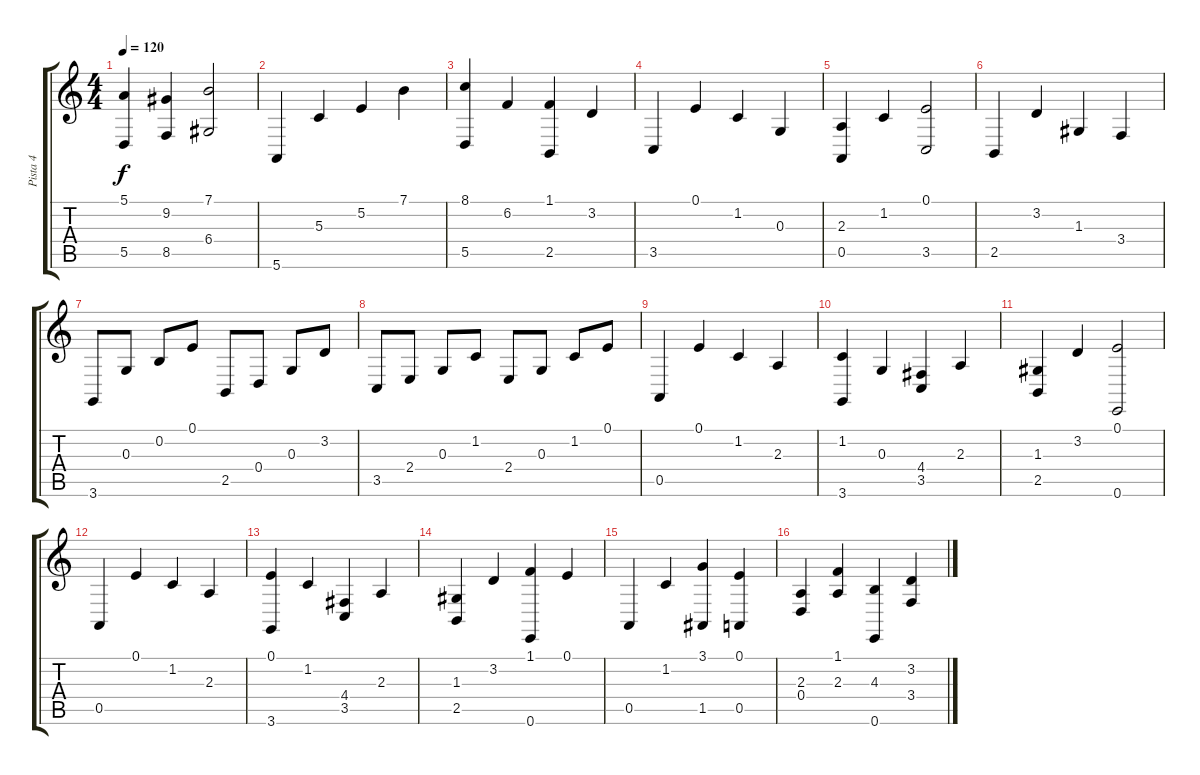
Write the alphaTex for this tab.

\track ("Pista 4" "Pista 4") {instrument orchestralharp}
\staff {score tabs}
\tuning (E4 B3 G3 D3 A2 E2) {hide}
\ts (4 4)
\tempo 120
\clef g2
\ks c
(5.1 5.5).4{dy f} (9.2 8.5).4 (7.1 6.4).2 |
5.6.4 5.3.4 5.2.4 7.1.4 |
(8.1 5.5).4 6.2.4 (1.1 2.5).4 3.2.4 |
3.5.4 0.1.4 1.2.4 0.3.4 |
(2.3 0.5).4 1.2.4 (0.1 3.5).2 |
2.5.4 3.2.4 1.3.4 3.4.4 |
3.6.8 0.3.8 0.2.8 0.1.8 2.5.8 0.4.8 0.3.8 3.2.8 |
3.5.8 2.4.8 0.3.8 1.2.8 2.4.8 0.3.8 1.2.8 0.1.8 |
0.5.4 0.1.4 1.2.4 2.3.4 |
(1.2 3.6).4 0.3.4 (4.4 3.5).4 2.3.4 |
(1.3 2.5).4 3.2.4 (0.1 0.6).2 |
0.5.4 0.1.4 1.2.4 2.3.4 |
(0.1 3.6).4 1.2.4 (4.4 3.5).4 2.3.4 |
(1.3 2.5).4 3.2.4 (1.1 0.6).4 0.1.4 |
0.5.4 1.2.4 (3.1 1.5).4 (0.1 0.5).4 |
(2.3 0.4).4 (1.1 2.3).4 (4.3 0.6).4 (3.2 3.4).4
